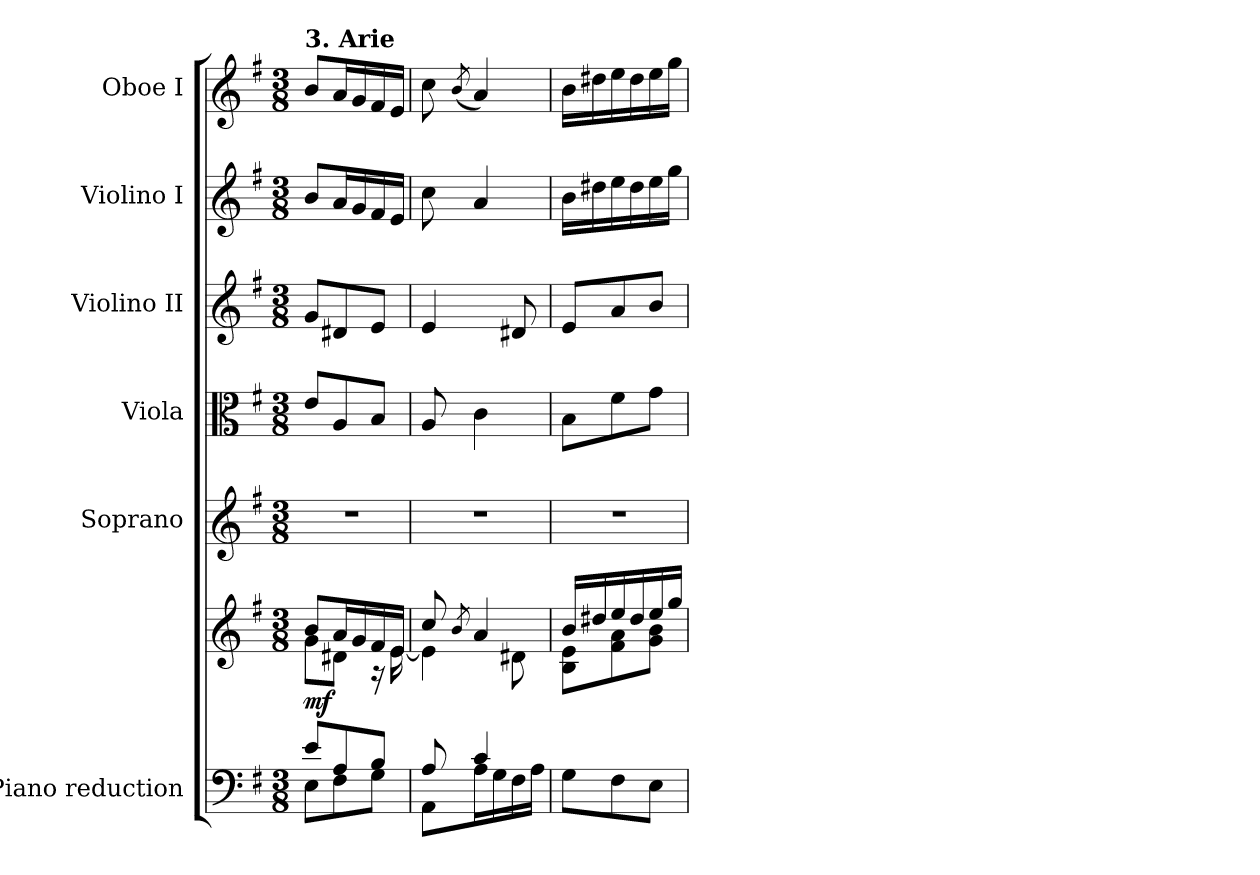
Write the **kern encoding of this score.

**kern	**kern	**dynam	**kern	**kern	**kern	**kern	**kern
*part6	*part6	*part6	*part5	*part4	*part3	*part2	*part1
*staff7	*staff6	*staff6/7	*staff5	*staff4	*staff3	*staff2	*staff1
*I"Piano reduction	*	*	*I"Soprano	*I"Viola	*I"Violino II	*I"Violino I	*I"Oboe I
*I'Pno	*	*	*	*I'Vla	*I'Vln	*I'Vln	*I'Ob
*stria5	*stria5	*	*	*	*	*	*
*clefF4	*clefG2	*	*clefG2	*clefC3	*clefG2	*clefG2	*clefG2
*k[f#]	*k[f#]	*	*k[f#]	*k[f#]	*k[f#]	*k[f#]	*k[f#]
*M3/8	*M3/8	*	*M3/8	*M3/8	*M3/8	*M3/8	*M3/8
=1	=1	=1	=1	=1	=1	=1	=1
*^	*^	*	*	*	*	*	*
!	!	!	!	!	!	!	!	!	!LO:TX:a:B:t=3. Arie
!	!	!	!	!LO:DY:b	!	!	!	!	!
8e/L	8E\L	8b/L	8g\L	mf	4.r	8e/L	8g/L	8b/L	8b/L
8A/	8F#\	16a/L	8d#X\J	.	.	8A/	8d#X/	16a/L	16a/L
.	.	16g/	.	.	.	.	.	16g/	16g/
8B/J	8G\J	16f#/	16r	.	.	8B/J	8e/J	16f#/	16f#/
.	.	16e/JJ	[16e\	.	.	.	.	16e/JJ	16e/JJ
=2	=2	=2	=2	=2	=2	=2	=2	=2	=2
8A/	8AA\L	8cc/	4e\]	.	4.r	8A/	4e/	8cc\	8cc\
.	.	8qb/	.	.	.	.	.	.	(8qb/
4c/	16A\L	4a/	.	.	.	4c\	.	4a/	4a/)
.	16G\	.	.	.	.	.	.	.	.
.	16F#\	.	8d#X\	.	.	.	8d#X/	.	.
.	16A\JJ	.	.	.	.	.	.	.	.
*v	*v	*	*	*	*	*	*	*	*
=3	=3	=3	=3	=3	=3	=3	=3	=3
8G\L	16b/LL	8B\ 8e\L	.	4.r	8B\L	8e/L	16b\LL	16b\LL
.	16dd#X/	.	.	.	.	.	16dd#X\	16dd#X\
8F#\	16ee/	8f#\ 8a\	.	.	8f#\	8a/	16ee\	16ee\
.	16dd#/	.	.	.	.	.	16dd#\	16dd#\
8E\J	16ee/	8g\ 8b\J	.	.	8g\J	8b/J	16ee\	16ee\
.	16gg/JJ	.	.	.	.	.	16gg\JJ	16gg\JJ
*	*v	*v	*	*	*	*	*	*
=	=	=	=	=	=	=	=
*-	*-	*-	*-	*-	*-	*-	*-
